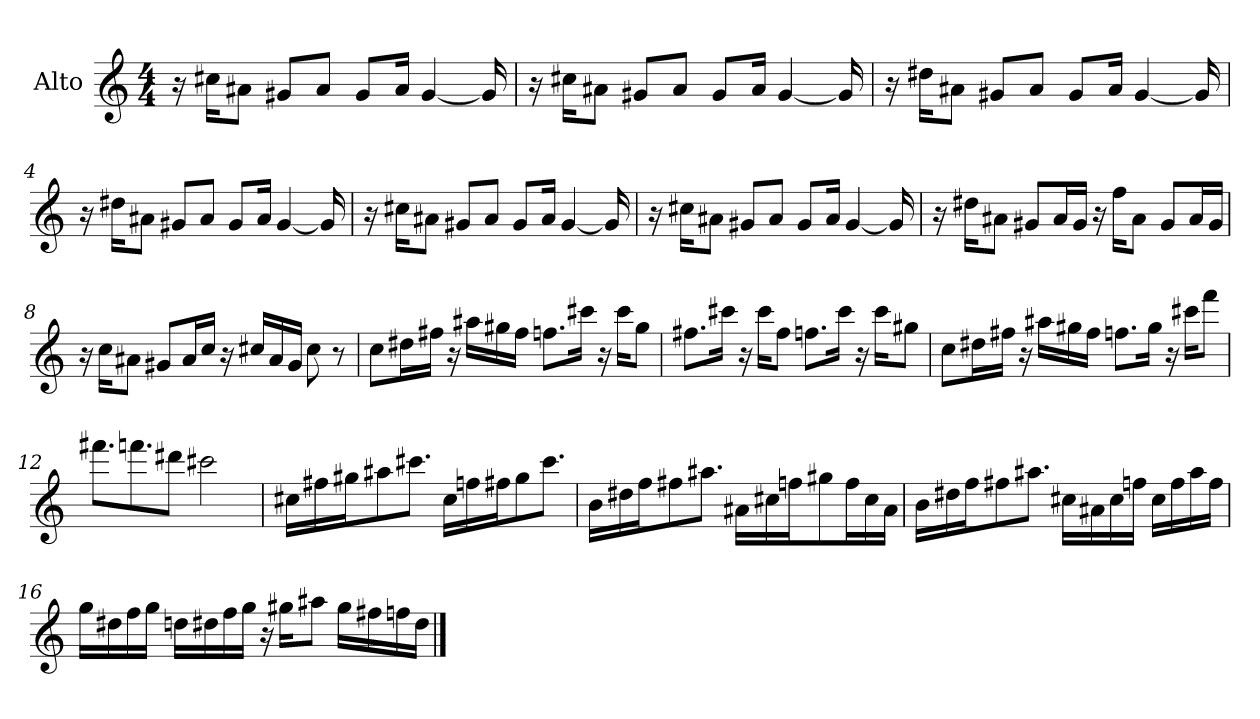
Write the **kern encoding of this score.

**kern
*part1
*staff1
*I"Alto
*I'A.
*clefG2
*M4/4
=1
16r
16cc#XKL
8a#XJ
8g#XL
8a#J
8g#L
16a#Jk
[4g#
16g#]
=2
16r
16cc#XKL
8a#XJ
8g#XL
8a#J
8g#L
16a#Jk
[4g#
16g#]
=3
16r
16dd#XKL
8a#XJ
8g#XL
8a#J
8g#L
16a#Jk
[4g#
16g#]
!!LO:LB:g=z
=4
16r
16dd#XKL
8a#XJ
8g#XL
8a#J
8g#L
16a#Jk
[4g#
16g#]
=5
16r
16cc#XKL
8a#XJ
8g#XL
8a#J
8g#L
16a#Jk
[4g#
16g#]
=6
16r
16cc#XKL
8a#XJ
8g#XL
8a#J
8g#L
16a#Jk
[4g#
16g#]
!!LO:LB:g=z
=7
16r
16dd#XKL
8a#XJ
8g#XL
16a#L
16g#JJ
16r
16ffKL
8a#J
8g#L
16a#L
16g#JJ
=8
16r
16ccKL
8a#XJ
8g#XL
16a#L
16ccJJ
16r
16cc#XLL
16a#
16g#JJ
8cc#
8r
=9
8ccL
16dd#XL
16ff#XJJ
16r
16aa#XLL
16gg#X
16ff#JJ
8.ffnL
16ccc#XJk
16r
16ccc#KL
8gg#J
!!LO:LB:g=z
=10
8.ff#XL
16ccc#XJk
16r
16ccc#KL
8ff#J
8.ffnL
16ccc#Jk
16r
16ccc#KL
8gg#XJ
=11
8ccL
16dd#XL
16ff#XJJ
16r
16aa#XLL
16gg#X
16ff#JJ
8.ffnL
16gg#Jk
16r
16ccc#XKL
8fffJ
=12
8.fff#XL
8.fffn
8ddd#XJ
2ccc#X
!!LO:LB:g=z
=13
16cc#XLL
16ff#X
16gg#XJ
8aa#X
8.ccc#XJ
16cc#LL
16ffn
16ff#XJ
8gg#
8.ccc#J
=14
16bLL
16dd#X
16ffJ
8ff#X
8.aa#XJ
16a#XLL
16cc#X
16ffnJ
8gg#X
16ffL
16cc#
16a#JJ
=15
16bLL
16dd#X
16ffJ
8ff#X
8.aa#XJ
16cc#XLL
16a#X
16cc#
16ffnJJ
16cc#LL
16ff
16aa#
16ffJJ
!!LO:LB:g=z
=16
16ggLL
16dd#X
16ff
16ggJJ
16ddnLL
16dd#X
16ff
16ggJJ
16r
16gg#XKL
8aa#XJ
16gg#LL
16ff#X
16ffn
16dd#JJ
==
*-
